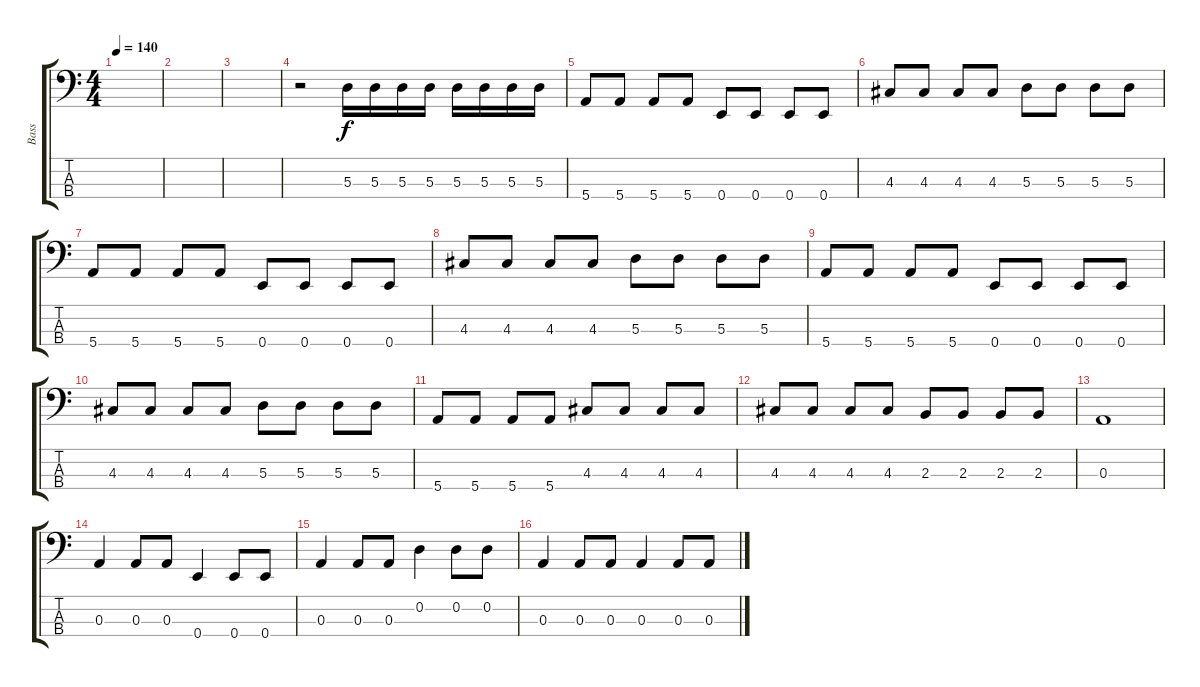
\track ("Bass" "Bass") {instrument electricbasspick}
\staff {score tabs}
\tuning (G2 D2 A1 E1) {hide}
\ts (4 4)
\tempo 140
\clef f4
\ks c
|
|
|
r.2 5.3.16 5.3.16 5.3.16 5.3.16 5.3.16 5.3.16 5.3.16 5.3.16 |
5.4.8 5.4.8 5.4.8 5.4.8 0.4.8 0.4.8 0.4.8 0.4.8 |
4.3.8 4.3.8 4.3.8 4.3.8 5.3.8 5.3.8 5.3.8 5.3.8 |
5.4.8 5.4.8 5.4.8 5.4.8 0.4.8 0.4.8 0.4.8 0.4.8 |
4.3.8 4.3.8 4.3.8 4.3.8 5.3.8 5.3.8 5.3.8 5.3.8 |
5.4.8 5.4.8 5.4.8 5.4.8 0.4.8 0.4.8 0.4.8 0.4.8 |
4.3.8 4.3.8 4.3.8 4.3.8 5.3.8 5.3.8 5.3.8 5.3.8 |
5.4.8 5.4.8 5.4.8 5.4.8 4.3.8 4.3.8 4.3.8 4.3.8 |
4.3.8 4.3.8 4.3.8 4.3.8 2.3.8 2.3.8 2.3.8 2.3.8 |
0.3.1 |
0.3.4 0.3.8 0.3.8 0.4.4 0.4.8 0.4.8 |
0.3.4 0.3.8 0.3.8 0.2.4 0.2.8 0.2.8 |
0.3.4 0.3.8 0.3.8 0.3.4 0.3.8 0.3.8
